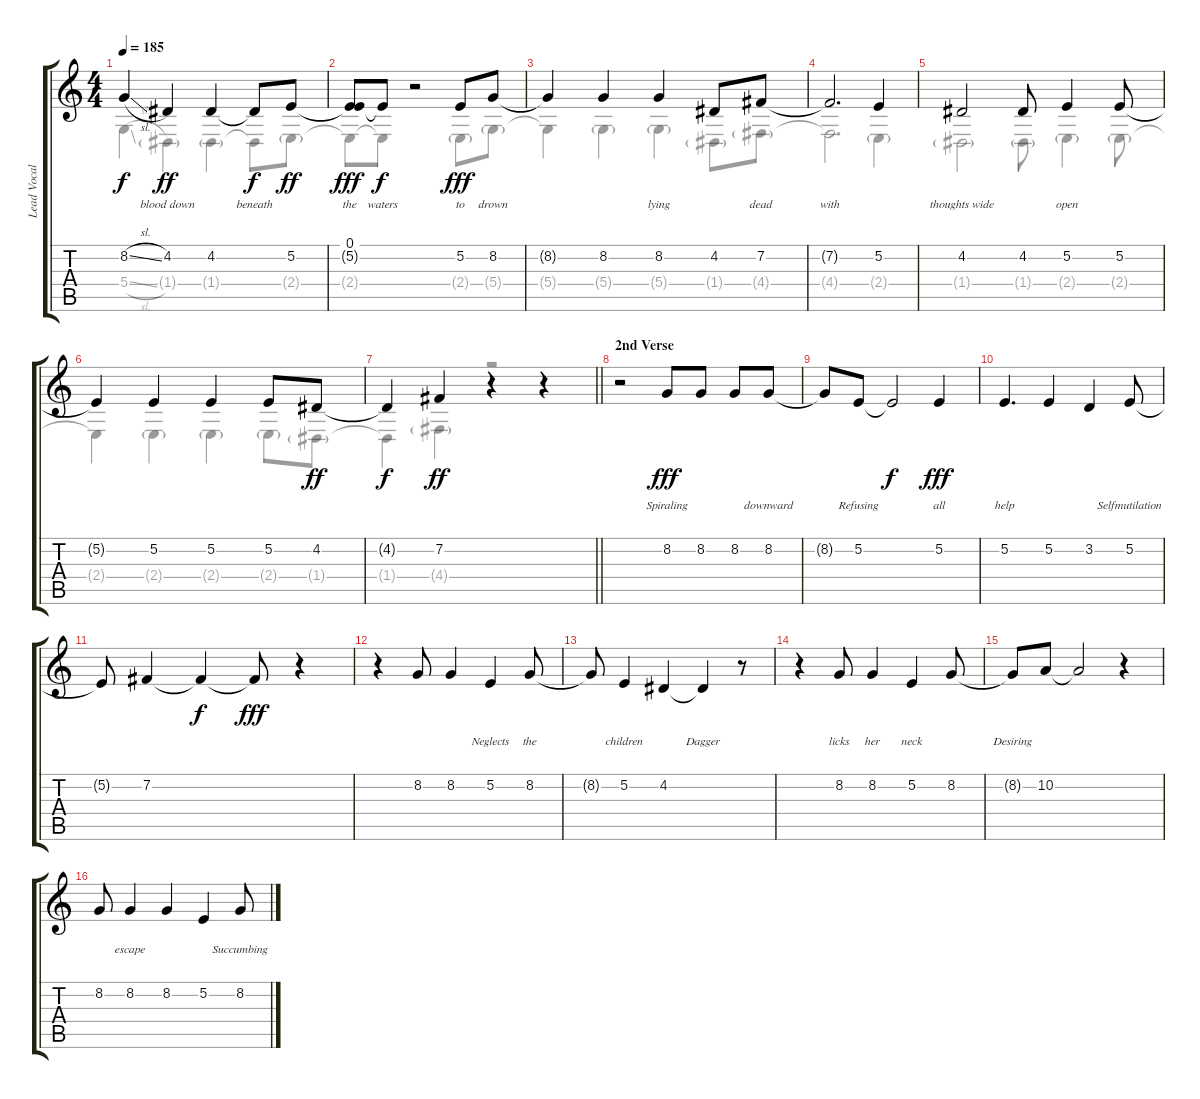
\track ("Lead Vocals - Matt Heafy" "Lead Vocal") {instrument synthvoice}
\staff {score tabs}
\tuning (E4 B3 G3 D3 A2 E2) {hide}
\voice
\ts (4 4)
\tempo 185
\clef g2
\ks c
8.2{sl t}.4{lyrics (0 "") lyrics (1 "") lyrics (2 "") lyrics (3 "") lyrics (4 "") dy f} 4.2.4{lyrics (0 "") lyrics (1 "blood down") lyrics (2 "") lyrics (3 "") lyrics (4 "") dy ff} 4.2.4{lyrics (0 "") lyrics (1 "") lyrics (2 "") lyrics (3 "") lyrics (4 "")} 4.2{t}.8{lyrics (0 "") lyrics (1 "beneath") lyrics (2 "") lyrics (3 "") lyrics (4 "") dy f} 5.2.8{lyrics (0 "") lyrics (1 "") lyrics (2 "") lyrics (3 "") lyrics (4 "") dy ff} |
(0.1 5.2{t}).8{lyrics (0 "") lyrics (1 "the") lyrics (2 "") lyrics (3 "") lyrics (4 "") dy fff} 5.2{t}.8{lyrics (0 "") lyrics (1 "waters") lyrics (2 "") lyrics (3 "") lyrics (4 "") dy f} r.2 5.2.8{lyrics (0 "") lyrics (1 "to") lyrics (2 "") lyrics (3 "") lyrics (4 "") dy fff} 8.2.8{lyrics (0 "") lyrics (1 "drown") lyrics (2 "") lyrics (3 "") lyrics (4 "")} |
8.2{t}.4{lyrics (0 "") lyrics (1 "") lyrics (2 "") lyrics (3 "") lyrics (4 "")} 8.2.4{lyrics (0 "") lyrics (1 "") lyrics (2 "") lyrics (3 "") lyrics (4 "")} 8.2.4{lyrics (0 "") lyrics (1 "lying") lyrics (2 "") lyrics (3 "") lyrics (4 "")} 4.2.8{lyrics (0 "") lyrics (1 "") lyrics (2 "") lyrics (3 "") lyrics (4 "")} 7.2.8{lyrics (0 "") lyrics (1 "dead") lyrics (2 "") lyrics (3 "") lyrics (4 "")} |
7.2{t}.2{d lyrics (0 "") lyrics (1 "with") lyrics (2 "") lyrics (3 "") lyrics (4 "")} 5.2.4{lyrics (0 "") lyrics (1 "") lyrics (2 "") lyrics (3 "") lyrics (4 "")} |
4.2.2{lyrics (0 "") lyrics (1 "thoughts wide") lyrics (2 "") lyrics (3 "") lyrics (4 "")} 4.2.8{lyrics (0 "") lyrics (1 "") lyrics (2 "") lyrics (3 "") lyrics (4 "")} 5.2.4{lyrics (0 "") lyrics (1 "open") lyrics (2 "") lyrics (3 "") lyrics (4 "")} 5.2.8{lyrics (0 "") lyrics (1 "") lyrics (2 "") lyrics (3 "") lyrics (4 "")} |
5.2{t}.4 5.2.4 5.2.4 5.2.8 4.2.8{dy ff} |
\barLineRight lightlight
4.2{t}.4{dy f} 7.2.4{dy ff} r.4 r.4 |
\section ("" "2nd Verse")
r.2 8.2.8{lyrics (0 "") lyrics (1 "") lyrics (2 "Spiraling") lyrics (3 "") lyrics (4 "") dy fff} 8.2.8{lyrics (0 "") lyrics (1 "") lyrics (2 "") lyrics (3 "") lyrics (4 "")} 8.2.8{lyrics (0 "") lyrics (1 "") lyrics (2 "") lyrics (3 "") lyrics (4 "")} 8.2.8{lyrics (0 "") lyrics (1 "") lyrics (2 "downward") lyrics (3 "") lyrics (4 "")} |
8.2{t}.8{lyrics (0 "") lyrics (1 "") lyrics (2 "") lyrics (3 "") lyrics (4 "")} 5.2.8{lyrics (0 "") lyrics (1 "") lyrics (2 "Refusing") lyrics (3 "") lyrics (4 "")} 5.2{t}.2{lyrics (0 "") lyrics (1 "") lyrics (2 "") lyrics (3 "") lyrics (4 "") dy f} 5.2.4{lyrics (0 "") lyrics (1 "") lyrics (2 "all") lyrics (3 "") lyrics (4 "") dy fff} |
5.2.4{d lyrics (0 "") lyrics (1 "") lyrics (2 "help") lyrics (3 "") lyrics (4 "")} 5.2.4{lyrics (0 "") lyrics (1 "") lyrics (2 "") lyrics (3 "") lyrics (4 "")} 3.2.4{lyrics (0 "") lyrics (1 "") lyrics (2 "") lyrics (3 "") lyrics (4 "")} 5.2.8{lyrics (0 "") lyrics (1 "") lyrics (2 "Selfmutilation") lyrics (3 "") lyrics (4 "")} |
5.2{t}.8{lyrics (0 "") lyrics (1 "") lyrics (2 "") lyrics (3 "") lyrics (4 "")} 7.2.4{lyrics (0 "") lyrics (1 "") lyrics (2 "") lyrics (3 "") lyrics (4 "")} 7.2{t}.4{lyrics (0 "") lyrics (1 "") lyrics (2 "") lyrics (3 "") lyrics (4 "") dy f} 7.2{t}.8{lyrics (0 "") lyrics (1 "") lyrics (2 "") lyrics (3 "") lyrics (4 "") dy fff} r.4 |
r.4 8.2.8{lyrics (0 "") lyrics (1 "") lyrics (2 "") lyrics (3 "") lyrics (4 "")} 8.2.4{lyrics (0 "") lyrics (1 "") lyrics (2 "") lyrics (3 "") lyrics (4 "")} 5.2.4{lyrics (0 "") lyrics (1 "") lyrics (2 "Neglects") lyrics (3 "") lyrics (4 "")} 8.2.8{lyrics (0 "") lyrics (1 "") lyrics (2 "the") lyrics (3 "") lyrics (4 "")} |
8.2{t}.8{lyrics (0 "") lyrics (1 "") lyrics (2 "") lyrics (3 "") lyrics (4 "")} 5.2.4{lyrics (0 "") lyrics (1 "") lyrics (2 "children") lyrics (3 "") lyrics (4 "")} 4.2.4{lyrics (0 "") lyrics (1 "") lyrics (2 "") lyrics (3 "") lyrics (4 "")} 4.2{t}.4{lyrics (0 "") lyrics (1 "") lyrics (2 "Dagger") lyrics (3 "") lyrics (4 "")} r.8 |
r.4 8.2.8{lyrics (0 "") lyrics (1 "") lyrics (2 "licks") lyrics (3 "") lyrics (4 "")} 8.2.4{lyrics (0 "") lyrics (1 "") lyrics (2 "her") lyrics (3 "") lyrics (4 "")} 5.2.4{lyrics (0 "") lyrics (1 "") lyrics (2 "neck") lyrics (3 "") lyrics (4 "")} 8.2.8{lyrics (0 "") lyrics (1 "") lyrics (2 "") lyrics (3 "") lyrics (4 "")} |
8.2{t}.8{lyrics (0 "") lyrics (1 "") lyrics (2 "Desiring") lyrics (3 "") lyrics (4 "")} 10.2.8{lyrics (0 "") lyrics (1 "") lyrics (2 "") lyrics (3 "") lyrics (4 "")} 10.2{t}.2{lyrics (0 "") lyrics (1 "") lyrics (2 "") lyrics (3 "") lyrics (4 "")} r.4 |
8.2.8{lyrics (0 "") lyrics (1 "") lyrics (2 "") lyrics (3 "") lyrics (4 "")} 8.2.4{lyrics (0 "") lyrics (1 "") lyrics (2 "escape") lyrics (3 "") lyrics (4 "")} 8.2.4{lyrics (0 "") lyrics (1 "") lyrics (2 "") lyrics (3 "") lyrics (4 "")} 5.2.4{lyrics (0 "") lyrics (1 "") lyrics (2 "") lyrics (3 "") lyrics (4 "")} 8.2.8{lyrics (0 "") lyrics (1 "") lyrics (2 "Succumbing") lyrics (3 "") lyrics (4 "")}
\voice
\clef g2
\ottava regular
\simile none
\ks c
5.4{sl t}.4{dy f} 1.4{g}.4 1.4{g}.4 1.4{t}.8 2.4{g}.8 |
2.4{t}.8 2.4{t}.8 r.2 2.4{g}.8 5.4{g}.8 |
5.4{t}.4 5.4{g}.4 5.4{g}.4 1.4{g}.8 4.4{g}.8 |
4.4{t}.2{d} 2.4{g}.4 |
1.4{g}.2 1.4{g}.8 2.4{g}.4 2.4{g}.8 |
2.4{t}.4 2.4{g}.4 2.4{g}.4 2.4{g}.8 1.4{g}.8 |
\barLineRight lightlight
1.4{t}.4 4.4{g}.4 r.2 |
|
|
|
|
|
|
|
|
